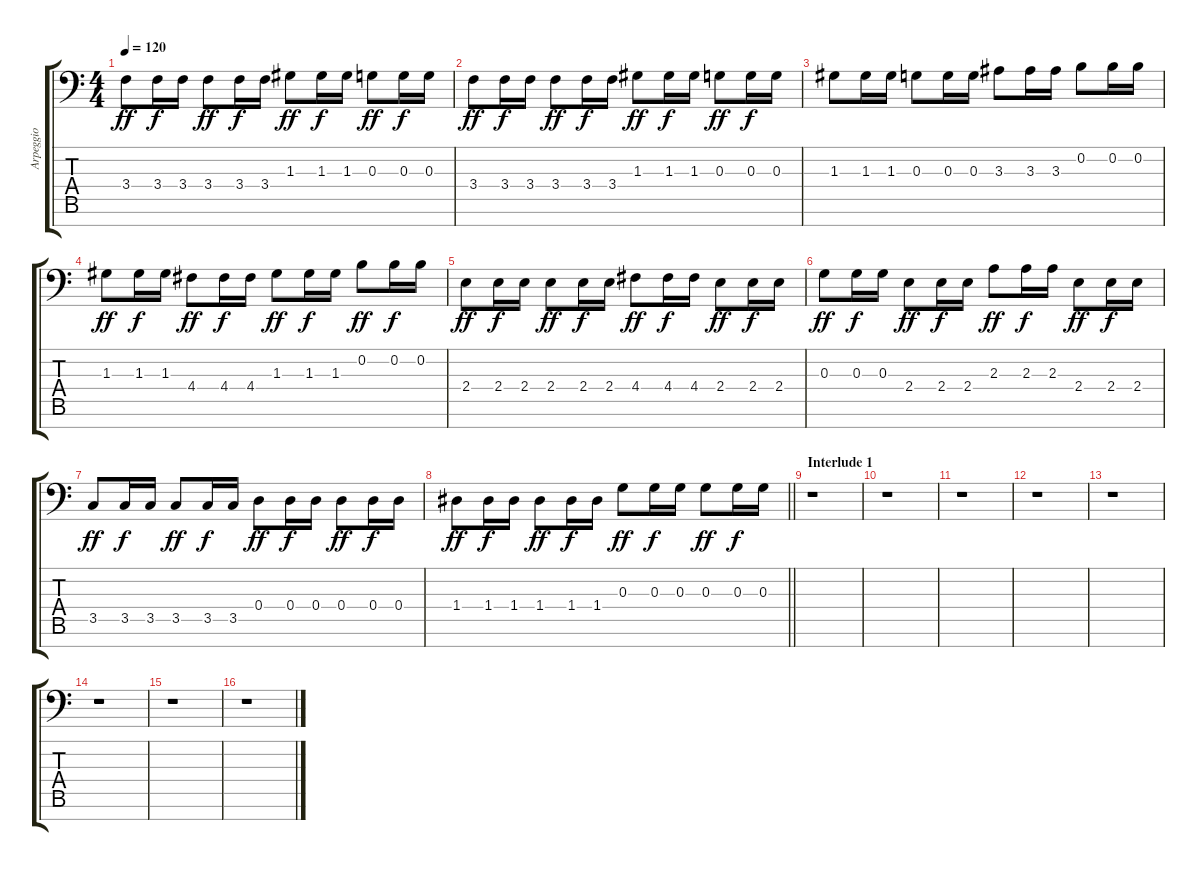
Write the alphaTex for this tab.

\track ("Arpeggio" "Arpeggio") {instrument lead2sawtooth}
\staff {score tabs}
\tuning (C8 B3 G3 D3 A2 E2 C-1) {hide}
\ts (4 4)
\tempo 120
\clef f4
\ks c
3.4.8{dy ff} 3.4.16{dy f} 3.4.16 3.4.8{dy ff} 3.4.16{dy f} 3.4.16 1.3.8{dy ff} 1.3.16{dy f} 1.3.16 0.3.8{dy ff} 0.3.16{dy f} 0.3.16 |
3.4.8{dy ff} 3.4.16{dy f} 3.4.16 3.4.8{dy ff} 3.4.16{dy f} 3.4.16 1.3.8{dy ff} 1.3.16{dy f} 1.3.16 0.3.8{dy ff} 0.3.16{dy f} 0.3.16 |
1.3.8 1.3.16 1.3.16 0.3.8 0.3.16 0.3.16 3.3.8 3.3.16 3.3.16 0.2.8 0.2.16 0.2.16 |
1.3.8{dy ff} 1.3.16{dy f} 1.3.16 4.4.8{dy ff} 4.4.16{dy f} 4.4.16 1.3.8{dy ff} 1.3.16{dy f} 1.3.16 0.2.8{dy ff} 0.2.16{dy f} 0.2.16 |
2.4.8{dy ff} 2.4.16{dy f} 2.4.16 2.4.8{dy ff} 2.4.16{dy f} 2.4.16 4.4.8{dy ff} 4.4.16{dy f} 4.4.16 2.4.8{dy ff} 2.4.16{dy f} 2.4.16 |
0.3.8{dy ff} 0.3.16{dy f} 0.3.16 2.4.8{dy ff} 2.4.16{dy f} 2.4.16 2.3.8{dy ff} 2.3.16{dy f} 2.3.16 2.4.8{dy ff} 2.4.16{dy f} 2.4.16 |
3.5.8{dy ff} 3.5.16{dy f} 3.5.16 3.5.8{dy ff} 3.5.16{dy f} 3.5.16 0.4.8{dy ff} 0.4.16{dy f} 0.4.16 0.4.8{dy ff} 0.4.16{dy f} 0.4.16 |
\barLineRight lightlight
1.4.8{dy ff} 1.4.16{dy f} 1.4.16 1.4.8{dy ff} 1.4.16{dy f} 1.4.16 0.3.8{dy ff} 0.3.16{dy f} 0.3.16 0.3.8{dy ff} 0.3.16{dy f} 0.3.16 |
\section ("" "Interlude 1")
r.1 |
r.1 |
r.1 |
r.1 |
r.1 |
r.1 |
r.1 |
r.1
